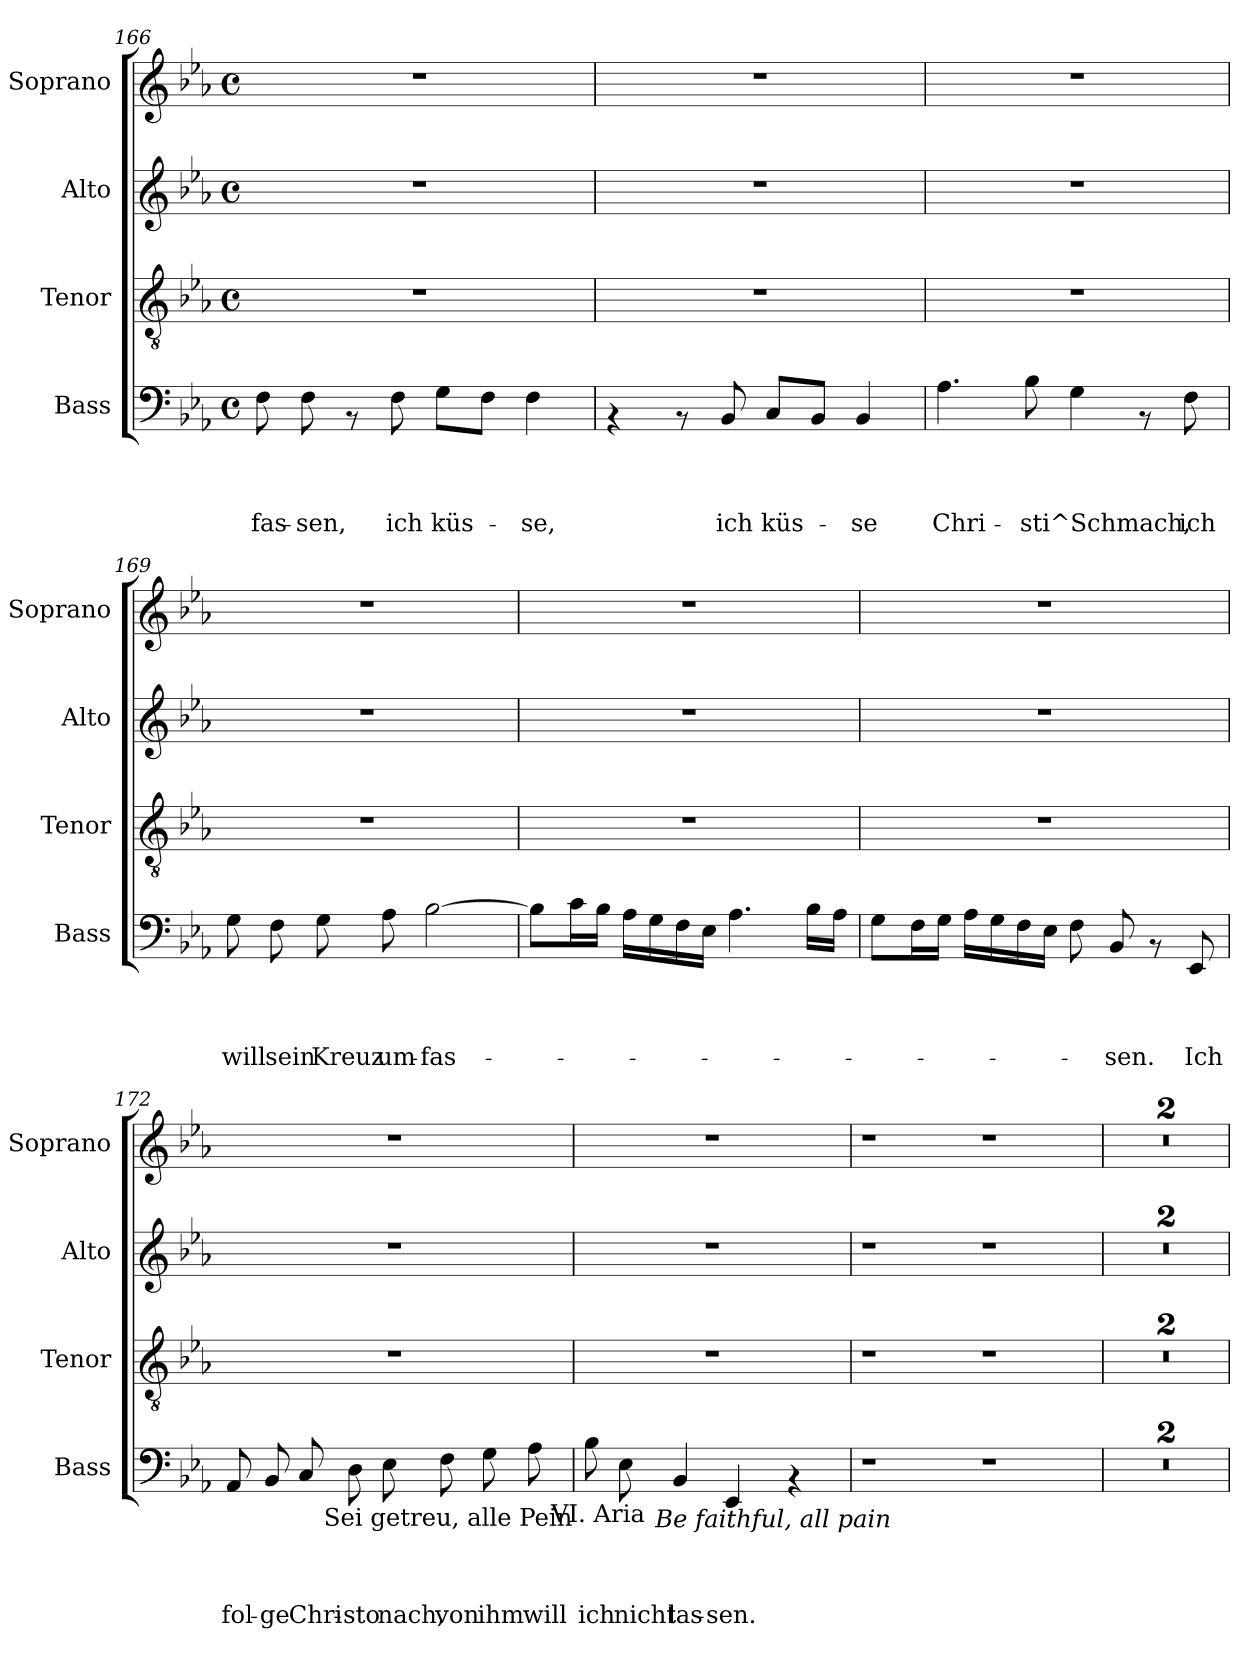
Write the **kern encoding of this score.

**kern	**text	**text	**text	**text	**kern	**kern	**kern
*part4	*part4	*part4	*part4	*part4	*part3	*part2	*part1
*staff4	*staff4	*staff4	*staff4	*staff4	*staff3	*staff2	*staff1
*I"Bass	*	*	*	*	*I"Tenor	*I"Alto	*I"Soprano
*I'Bass	*	*	*	*	*I'Tenor	*I'Alto	*I'Soprano
*clefF4	*	*	*	*	*clefGv2	*clefG2	*clefG2
*k[b-e-a-]	*	*	*	*	*k[b-e-a-]	*k[b-e-a-]	*k[b-e-a-]
*E-:	*	*	*	*	*E-:	*E-:	*E-:
*M4/4	*	*	*	*	*M4/4	*M4/4	*M4/4
*met(c)	*	*	*	*	*met(c)	*met(c)	*met(c)
=166	=166	=166	=166	=166	=166	=166	=166
!	!	!	!	!LO:LY:b	!	!	!
8F\	.	.	.	-fas-	1r	1r	1r
!	!	!	!	!LO:LY:b	!	!	!
8F\	.	.	.	-sen,	.	.	.
8rAA	.	.	.	.	.	.	.
!	!	!	!	!LO:LY:b	!	!	!
8F\	.	.	.	ich	.	.	.
!	!	!	!	!LO:LY:b	!	!	!
8G\L	.	.	.	küs-	.	.	.
8F\J	.	.	.	.	.	.	.
!	!	!	!	!LO:LY:b	!	!	!
4F\	.	.	.	-se,	.	.	.
=167	=167	=167	=167	=167	=167	=167	=167
4rAA	.	.	.	.	1r	1r	1r
8rAA	.	.	.	.	.	.	.
!	!	!	!	!LO:LY:b	!	!	!
8BB-/	.	.	.	ich	.	.	.
!	!	!	!	!LO:LY:b	!	!	!
8C/L	.	.	.	küs-	.	.	.
8BB-/J	.	.	.	.	.	.	.
!	!	!	!	!LO:LY:b	!	!	!
4BB-/	.	.	.	-se	.	.	.
=168	=168	=168	=168	=168	=168	=168	=168
!	!	!	!	!LO:LY:b	!	!	!
4.A-\	.	.	.	Chri-	1r	1r	1r
!	!	!	!	!LO:LY:b	!	!	!
8B-\	.	.	.	-sti^Schmach,	.	.	.
4G\	.	.	.	.	.	.	.
8rAA	.	.	.	.	.	.	.
!	!	!	!	!LO:LY:b	!	!	!
8F\	.	.	.	ich	.	.	.
!!LO:LB:g=z
=169	=169	=169	=169	=169	=169	=169	=169
!	!	!	!	!LO:LY:b	!	!	!
8G\	.	.	.	will	1r	1r	1r
!	!	!	!	!LO:LY:b	!	!	!
8F\	.	.	.	sein	.	.	.
!	!	!	!	!LO:LY:b	!	!	!
8G\	.	.	.	Kreuz	.	.	.
!	!	!	!	!LO:LY:b	!	!	!
8A-\	.	.	.	um-	.	.	.
!	!	!	!	!LO:LY:b	!	!	!
[>2B-\	.	.	.	-fas-	.	.	.
=170	=170	=170	=170	=170	=170	=170	=170
8B-\L]	.	.	.	.	1r	1r	1r
16c\L	.	.	.	.	.	.	.
16B-\JJ	.	.	.	.	.	.	.
16A-\LL	.	.	.	.	.	.	.
16G\	.	.	.	.	.	.	.
16F\	.	.	.	.	.	.	.
16E-\JJ	.	.	.	.	.	.	.
4.A-\	.	.	.	.	.	.	.
16B-\LL	.	.	.	.	.	.	.
16A-\JJ	.	.	.	.	.	.	.
=171	=171	=171	=171	=171	=171	=171	=171
8G\L	.	.	.	.	1r	1r	1r
16F\L	.	.	.	.	.	.	.
16G\JJ	.	.	.	.	.	.	.
16A-\LL	.	.	.	.	.	.	.
16G\	.	.	.	.	.	.	.
16F\	.	.	.	.	.	.	.
16E-\JJ	.	.	.	.	.	.	.
8F\	.	.	.	.	.	.	.
!	!	!	!	!LO:LY:b	!	!	!
8BB-/	.	.	.	-sen.	.	.	.
8rAA	.	.	.	.	.	.	.
!	!	!	!	!LO:LY:b	!	!	!
8EE-/	.	.	.	Ich	.	.	.
!!LO:LB:g=z
=172	=172	=172	=172	=172	=172	=172	=172
!LO:TX:b:t=Salomo Franck	!	!	!	!	!	!	!
!	!	!	!	!LO:LY:b	!	!	!
*^	*	*	*	*	*	*	*
*	*^	*	*	*	*	*	*	*
8AA-/	4ryy	2...ryy	.	.	.	fol-	1r	1r	1r
!	!	!	!	!	!	!LO:LY:b	!	!	!
8BB-/	.	.	.	.	.	-ge	.	.	.
!	!	!	!	!	!	!LO:LY:b	!	!	!
8C/	16ryy	.	.	.	.	Chri-	.	.	.
!	!LO:TX:b:t=Sei getreu, alle Pein	!	!	!	!	!	!	!	!
.	2ryy	.	.	.	.	.	.	.	.
!	!	!	!	!	!	!LO:LY:b	!	!	!
8D\	.	.	.	.	.	-sto	.	.	.
!	!	!	!	!	!	!LO:LY:b	!	!	!
8E-\	.	.	.	.	.	nach,	.	.	.
!	!	!	!	!	!	!LO:LY:b	!	!	!
8F\	.	.	.	.	.	von	.	.	.
!	!	!	!	!	!	!LO:LY:b	!	!	!
8G\	.	.	.	.	.	ihm	.	.	.
.	8.ryy	.	.	.	.	.	.	.	.
!	!	!	!	!	!	!LO:LY:b	!	!	!
8A-\	.	.	.	.	.	will	.	.	.
!	!	!LO:TX:b:t=VI. Aria	!	!	!	!	!	!	!
.	.	16ryy	.	.	.	.	.	.	.
=173	=173	=173	=173	=173	=173	=173	=173	=173	=173
!	!	!	!	!	!	!LO:LY:b	!	!	!
*	*v	*v	*	*	*	*	*	*	*
8B-\	8..ryy	.	.	.	ich	1r	1r	1r
!	!	!	!	!	!LO:LY:b	!	!	!
8E-\	.	.	.	.	nicht	.	.	.
!	!LO:TX:b:i:t=Be faithful, all pain	!	!	!	!	!	!	!
.	2ryy	.	.	.	.	.	.	.
!	!	!	!	!	!LO:LY:b	!	!	!
4BB-/	.	.	.	.	las-	.	.	.
!	!	!	!	!	!LO:LY:b	!	!	!
4EE-/	.	.	.	.	-sen.	.	.	.
.	4ryy	.	.	.	.	.	.	.
4rAA	.	.	.	.	.	.	.	.
.	32ryy	.	.	.	.	.	.	.
*v	*v	*	*	*	*	*	*	*
=174	=174	=174	=174	=174	=174	=174	=174
1r	.	.	.	.	1r	1r	1r
1r	.	.	.	.	1r	1r	1r
=175	=175	=175	=175	=175	=175	=175	=175
1r	.	.	.	.	1r	1r	1r
=176	=176	=176	=176	=176	=176	=176	=176
1r	.	.	.	.	1r	1r	1r
=	=	=	=	=	=	=	=
*-	*-	*-	*-	*-	*-	*-	*-
